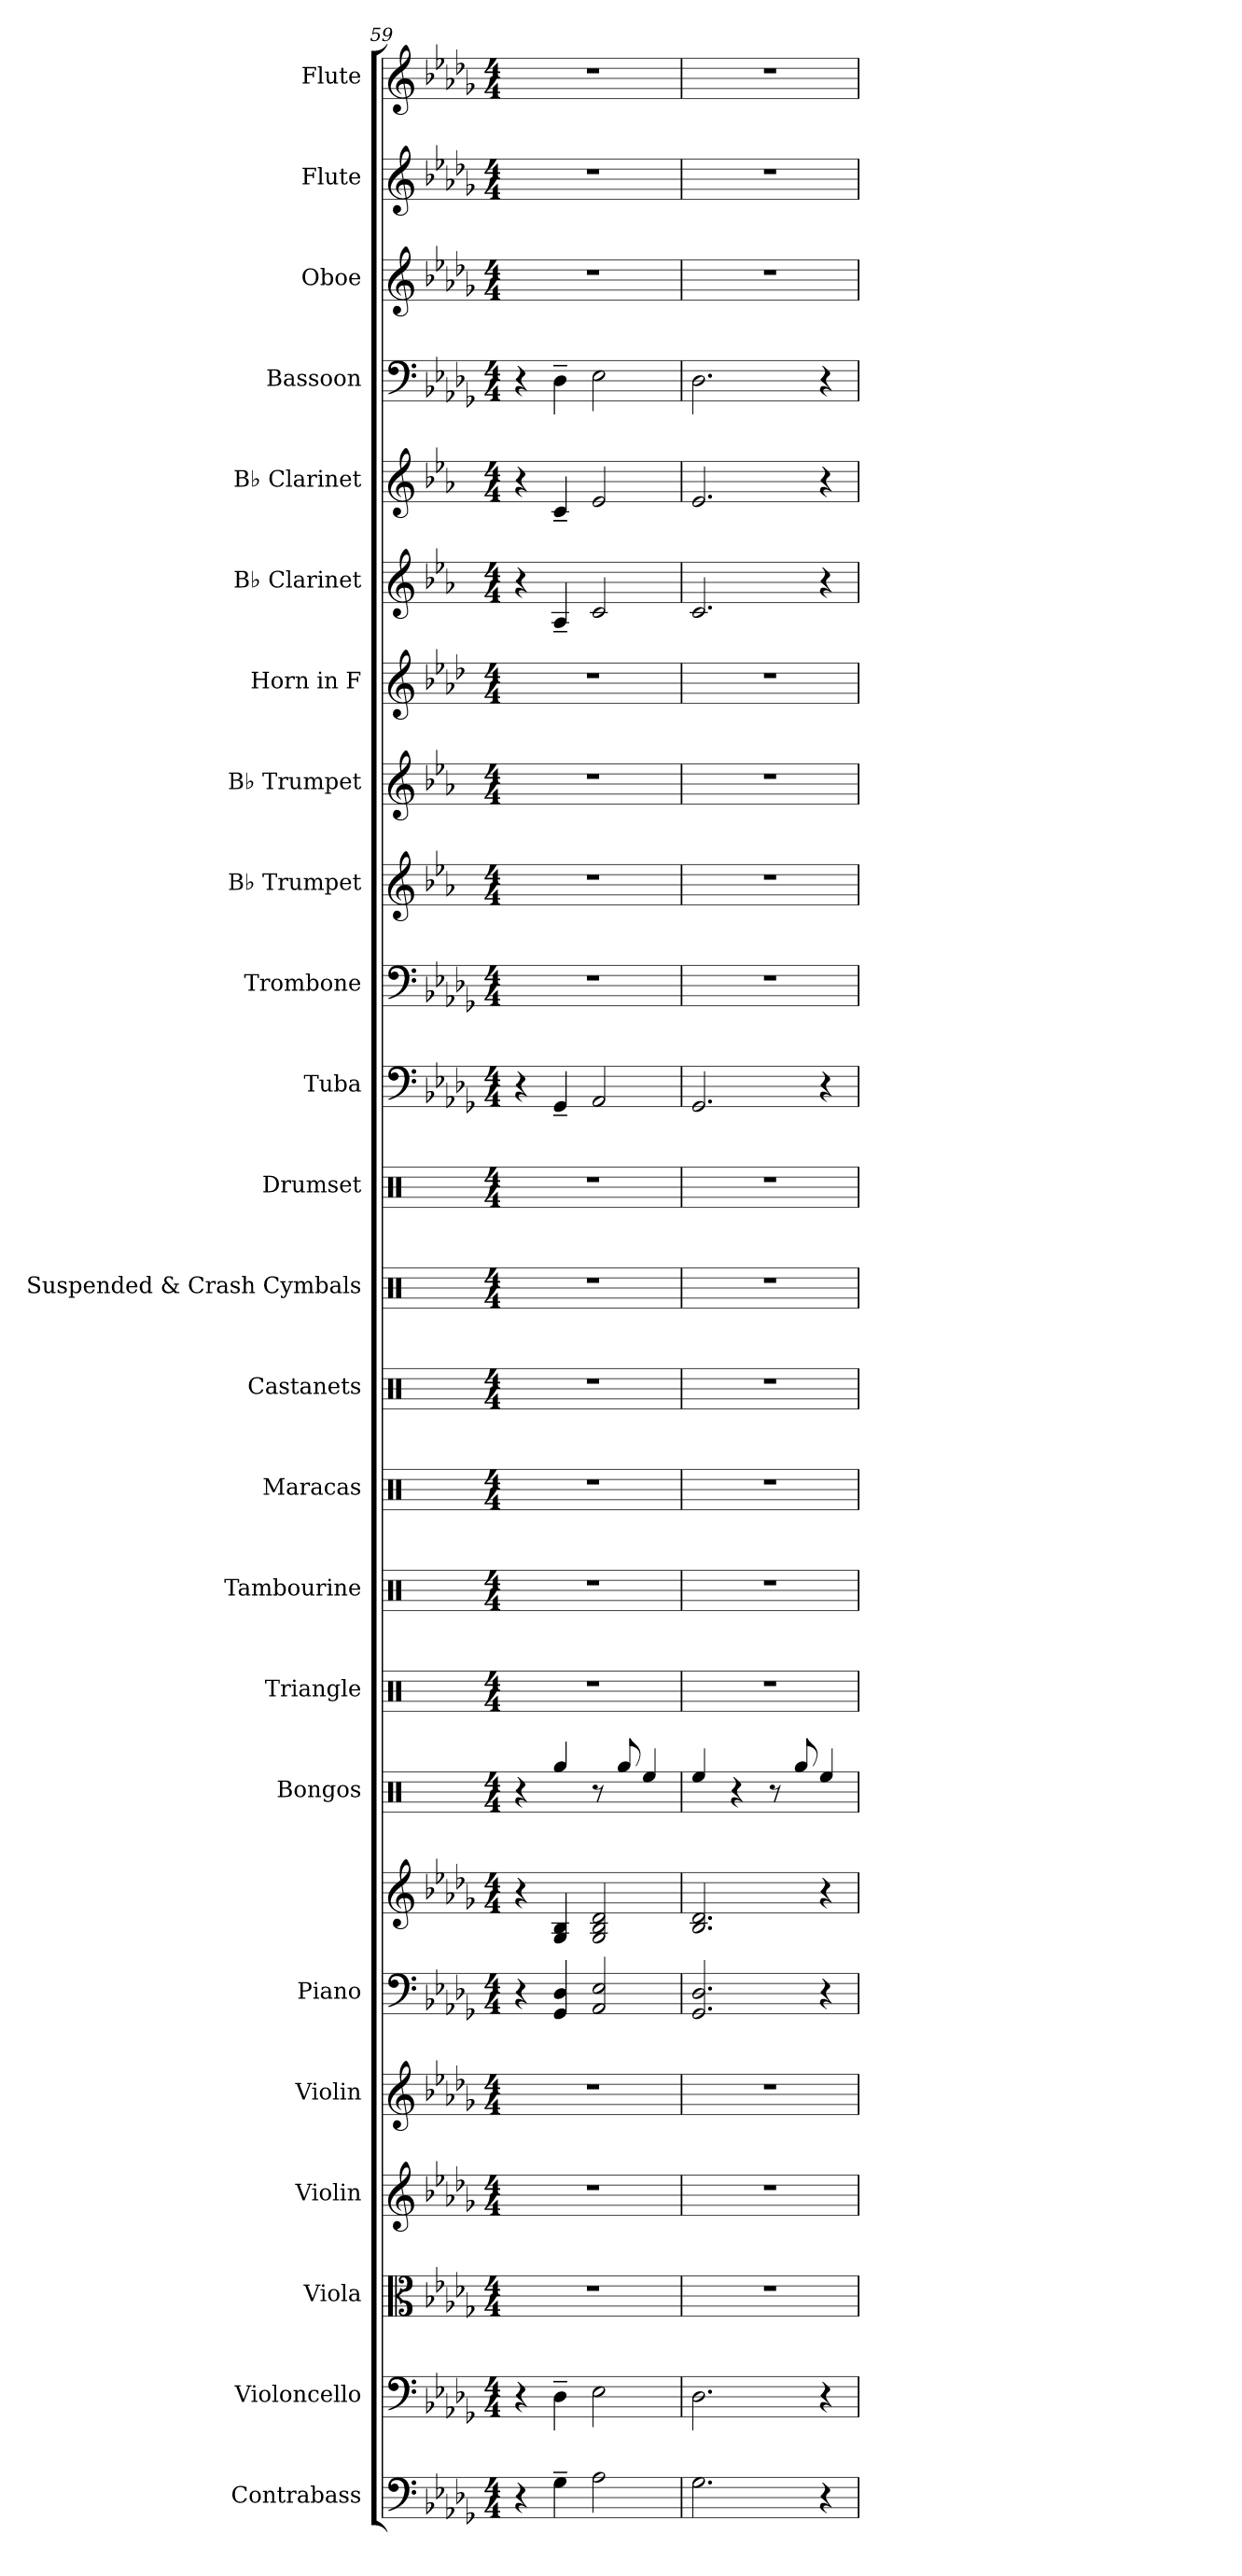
**kern	**kern	**kern	**kern	**kern	**kern	**kern	**kern	**kern	**kern	**kern	**kern	**kern	**kern	**kern	**kern	**kern	**kern	**kern	**kern	**kern	**kern	**kern	**kern	**kern
*part24	*part23	*part22	*part21	*part20	*part19	*part19	*part18	*part17	*part16	*part15	*part14	*part13	*part12	*part11	*part10	*part9	*part8	*part7	*part6	*part5	*part4	*part3	*part2	*part1
*staff25	*staff24	*staff23	*staff22	*staff21	*staff20	*staff19	*staff18	*staff17	*staff16	*staff15	*staff14	*staff13	*staff12	*staff11	*staff10	*staff9	*staff8	*staff7	*staff6	*staff5	*staff4	*staff3	*staff2	*staff1
*I"Contrabass	*I"Violoncello	*I"Viola	*I"Violin	*I"Violin	*I"Piano	*	*I"Bongos	*I"Triangle	*I"Tambourine	*I"Maracas	*I"Castanets	*I"Suspended &amp; Crash Cymbals	*I"Drumset	*I"Tuba	*I"Trombone	*I"B♭ Trumpet	*I"B♭ Trumpet	*I"Horn in F	*I"B♭ Clarinet	*I"B♭ Clarinet	*I"Bassoon	*I"Oboe	*I"Flute	*I"Flute
*I'Cb.	*I'Vc.	*I'Vla.	*I'Vln.	*I'Vln.	*I'Pno.	*	*I'Bon.	*I'Trgl.	*I'Tamb.	*I'Mrcs.	*I'Cst.	*I'Cym.	*I'D. Set	*I'Tba.	*I'Tbn.	*I'B♭ Tpt.	*I'B♭ Tpt.	*	*I'B♭ Cl.	*I'B♭ Cl.	*I'Bsn.	*I'Ob.	*I'Fl.	*I'Fl.
*clefF4	*clefF4	*clefC3	*clefG2	*clefG2	*clefF4	*clefG2	*clefX	*clefX	*clefX	*clefX	*clefX	*clefX	*clefX	*clefF4	*clefF4	*clefG2	*clefG2	*clefG2	*clefG2	*clefG2	*clefF4	*clefG2	*clefG2	*clefG2
*ITrd7c12	*	*	*	*	*	*	*	*	*	*	*	*	*	*	*	*ITrd1c2	*ITrd1c2	*ITrd4c7	*ITrd1c2	*ITrd1c2	*	*	*	*
*k[b-e-a-d-g-]	*k[b-e-a-d-g-]	*k[b-e-a-d-g-]	*k[b-e-a-d-g-]	*k[b-e-a-d-g-]	*k[b-e-a-d-g-]	*k[b-e-a-d-g-]	*k[]	*k[]	*k[]	*k[]	*k[]	*k[]	*k[]	*k[b-e-a-d-g-]	*k[b-e-a-d-g-]	*k[b-e-a-d-g-]	*k[b-e-a-d-g-]	*k[b-e-a-d-g-]	*k[b-e-a-d-g-]	*k[b-e-a-d-g-]	*k[b-e-a-d-g-]	*k[b-e-a-d-g-]	*k[b-e-a-d-g-]	*k[b-e-a-d-g-]
*M4/4	*M4/4	*M4/4	*M4/4	*M4/4	*M4/4	*M4/4	*M4/4	*M4/4	*M4/4	*M4/4	*M4/4	*M4/4	*M4/4	*M4/4	*M4/4	*M4/4	*M4/4	*M4/4	*M4/4	*M4/4	*M4/4	*M4/4	*M4/4	*M4/4
=59	=59	=59	=59	=59	=59	=59	=59	=59	=59	=59	=59	=59	=59	=59	=59	=59	=59	=59	=59	=59	=59	=59	=59	=59
4r	4r	1r	1r	1r	4r	4r	4r	1r	1r	1r	1r	1r	1r	4r	1r	1r	1r	1r	4r	4r	4r	1r	1r	1r
4GG-~\	4D-~\	.	.	.	4GG-/ 4D-/	4G-/ 4B-/	4Rgg/	.	.	.	.	.	.	4GG-~/	.	.	.	.	4G-~/	4B-~/	4D-~\	.	.	.
2AA-\	2E-\	.	.	.	2AA-/ 2E-/	2G-/ 2B-/ 2d-/	8r	.	.	.	.	.	.	2AA-/	.	.	.	.	2B-/	2d-/	2E-\	.	.	.
.	.	.	.	.	.	.	8Rgg/	.	.	.	.	.	.	.	.	.	.	.	.	.	.	.	.	.
.	.	.	.	.	.	.	4Ree/	.	.	.	.	.	.	.	.	.	.	.	.	.	.	.	.	.
=60	=60	=60	=60	=60	=60	=60	=60	=60	=60	=60	=60	=60	=60	=60	=60	=60	=60	=60	=60	=60	=60	=60	=60	=60
2.GG-\	2.D-\	1r	1r	1r	2.GG-/ 2.D-/	2.B-/ 2.d-/	4Ree/	1r	1r	1r	1r	1r	1r	2.GG-/	1r	1r	1r	1r	2.B-/	2.d-/	2.D-\	1r	1r	1r
.	.	.	.	.	.	.	4r	.	.	.	.	.	.	.	.	.	.	.	.	.	.	.	.	.
.	.	.	.	.	.	.	8r	.	.	.	.	.	.	.	.	.	.	.	.	.	.	.	.	.
.	.	.	.	.	.	.	8Rgg/	.	.	.	.	.	.	.	.	.	.	.	.	.	.	.	.	.
4r	4r	.	.	.	4r	4r	4Ree/	.	.	.	.	.	.	4r	.	.	.	.	4r	4r	4r	.	.	.
=	=	=	=	=	=	=	=	=	=	=	=	=	=	=	=	=	=	=	=	=	=	=	=	=
*-	*-	*-	*-	*-	*-	*-	*-	*-	*-	*-	*-	*-	*-	*-	*-	*-	*-	*-	*-	*-	*-	*-	*-	*-
